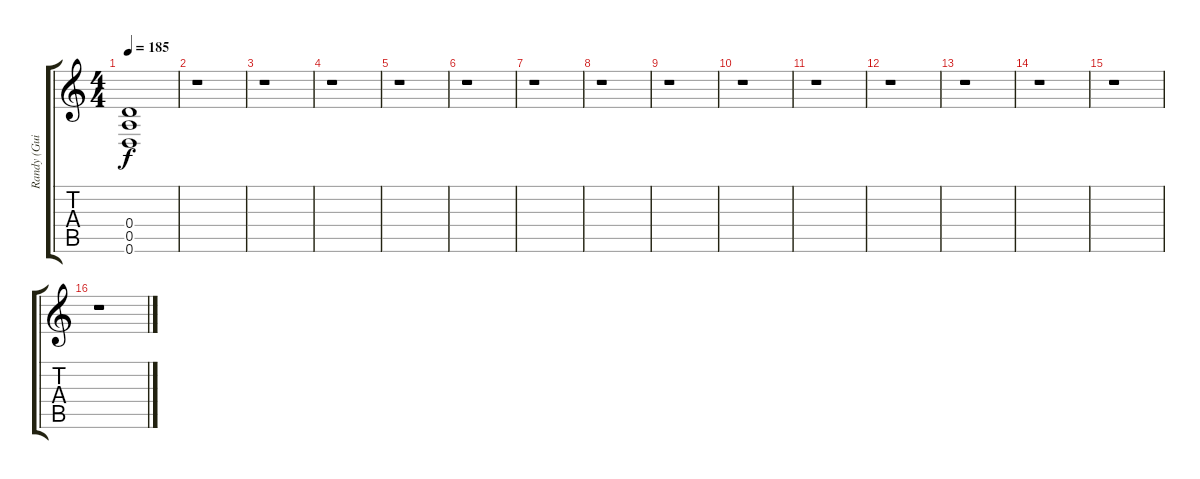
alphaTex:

\track ("Randy (Guitar)" "Randy (Gui") {instrument overdrivenguitar}
\staff {score tabs}
\tuning (E4 B3 G3 D3 A2 D2) {hide}
\ts (4 4)
\tempo 185
\clef g2
\ks c
(0.4{t} 0.5{t} 0.6{t}).1{dy f} |
r.1 |
r.1 |
r.1 |
r.1 |
r.1 |
r.1 |
r.1 |
r.1 |
r.1 |
r.1 |
r.1 |
r.1 |
r.1 |
r.1 |
r.1
